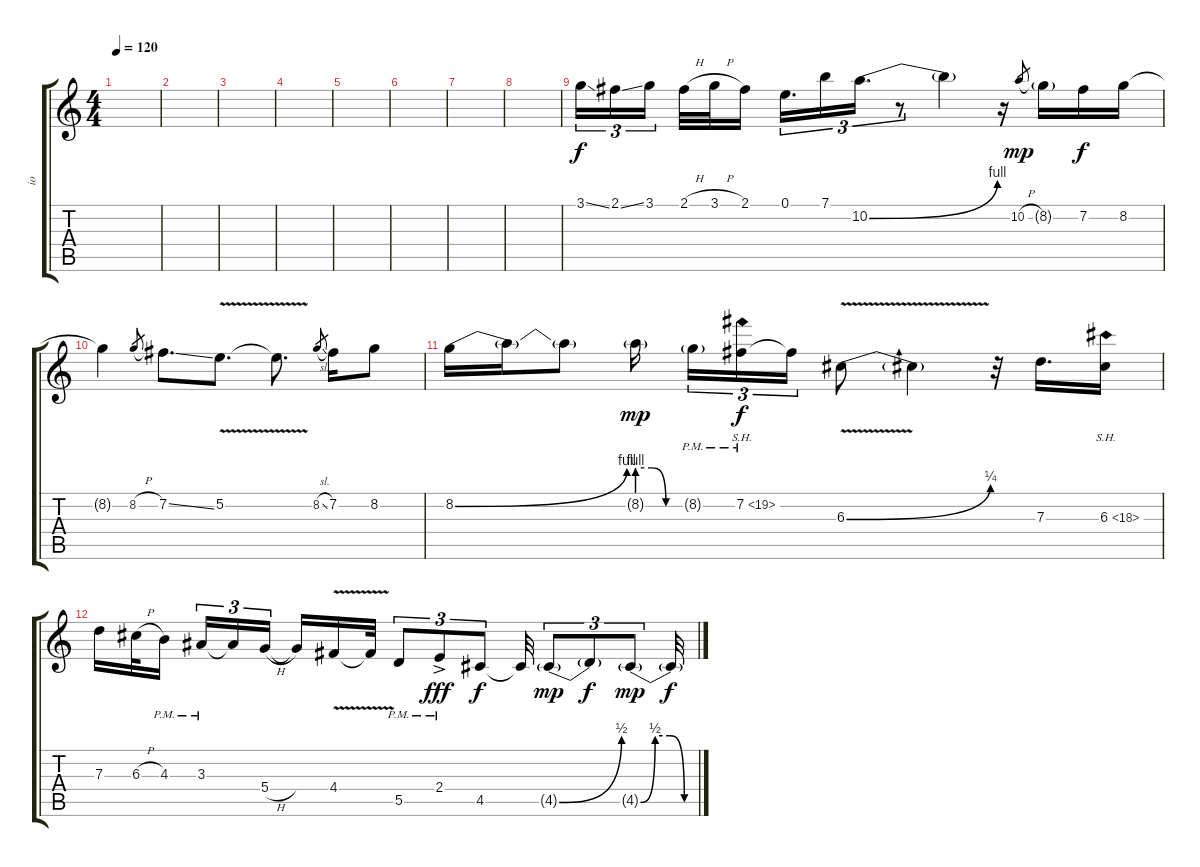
\track ("io" "io") {instrument overdrivenguitar}
\staff {score tabs}
\tuning (E4 B3 G3 D3 A2 E2) {hide}
\ts (4 4)
\tempo 120
\clef g2
\ks c
|
|
|
|
|
|
|
|
3.1{ss}.16{tu (3 2)} 2.1{ss}.16{tu (3 2)} 3.1.16{tu (3 2) beam splitsecondary} 2.1{h}.32 3.1{h}.32 2.1.16 0.1.16{d tu (3 2)} 7.1.16{tu (3 2)} 10.2{be (bend 0 0 60 4)}.16{d tu (3 2)} r.8{tu (3 2)} 10.2{t}.4 r.16 10.2{h}.8{gr dy mp} 8.2{g}.16 7.2.16{dy f} 8.2.16 |
8.2{t}.4 8.2{h}.8{gr} 7.2{ss}.8{d} 5.2{v}.8{d} 5.2{t}.8{d} 8.2{sl}.8{gr} 7.2.16 8.2.8 |
8.2{be (bend 0 0 60 4)}.16 8.2{t}.16 8.2{t}.8 8.2{be (custom 0 4 20 4 40 0 60 0) g}.16{dy mp beam splitsecondary} 8.2{g pm}.16{tu (3 2)} 7.2{sh 12 pm}.16{tu (3 2) dy f} 7.2{t}.16{tu (3 2)} 6.3{be (bend 0 0 60 1) v}.8 6.3{t}.4 r.32 7.3.16{d} 6.3{sh 12}.16 |
7.3.16 6.3{h}.32 4.3{pm}.16{beam splitsecondary} 3.3{pm}.16{tu (3 2)} 3.3{t}.16{tu (3 2)} 5.4{h}.16{tu (3 2)} 5.4{t}.16 4.4{v}.16 4.4{t}.32 5.5{pm}.8{tu (3 2)} 2.4{ac pm}.8{tu (3 2) dy fff} 4.5.8{tu (3 2) dy f} 4.5{t}.32 4.5{be (bend 0 0 60 2) g}.8{tu (3 2) dy mp} 4.5{t}.8{tu (3 2) dy f} 4.5{be (custom 0 0 15 2 30 2 45 0 60 0) g}.8{tu (3 2) dy mp} 4.5{t}.32{dy f}
